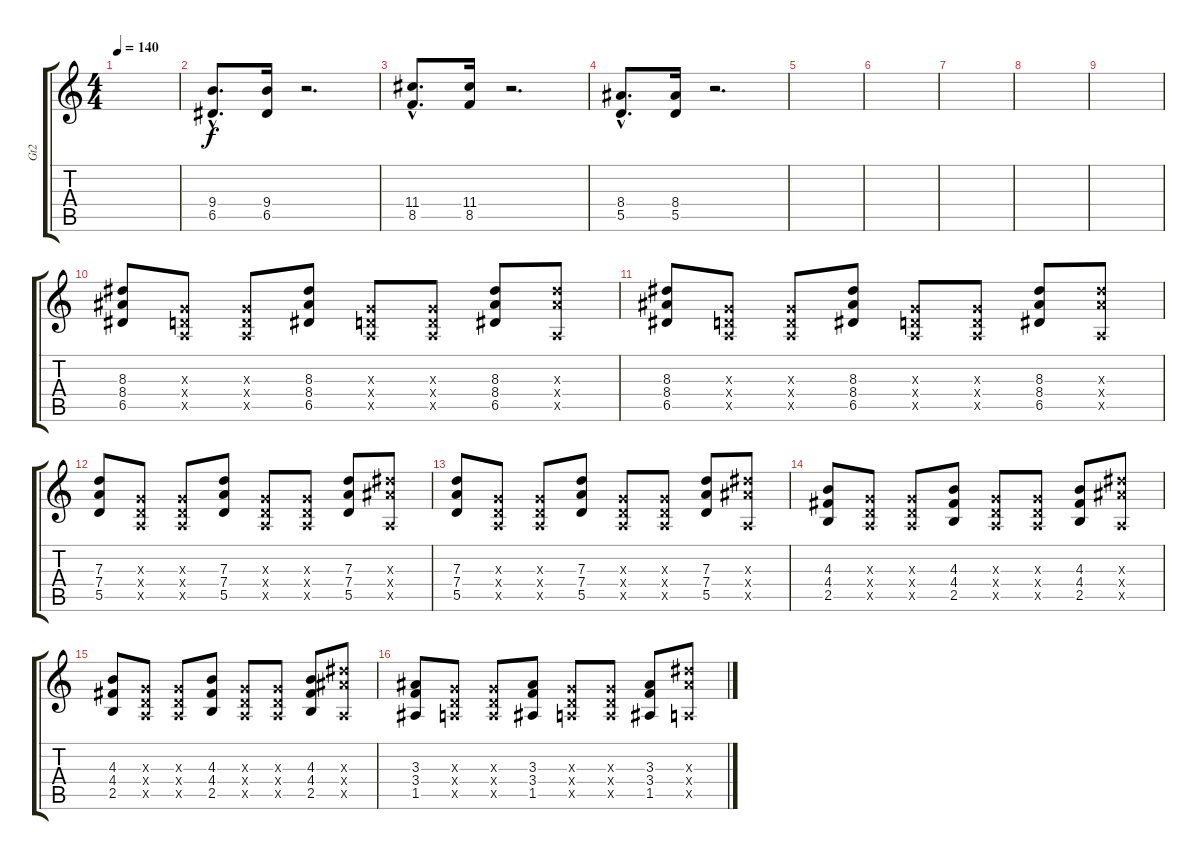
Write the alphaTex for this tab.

\track ("Gt2" "Gt2") {instrument overdrivenguitar}
\staff {score tabs}
\tuning (E4 B3 G3 D3 A2 E2) {hide}
\ts (4 4)
\tempo 140
\clef g2
\ks c
|
(9.4{hac} 6.5{hac}).8{d volume 9} (9.4 6.5).16 r.2{d} |
(11.4{hac} 8.5{hac}).8{d} (11.4 8.5).16 r.2{d} |
(8.4{hac} 5.5{hac}).8{d} (8.4 5.5).16 r.2{d} |
|
|
|
|
|
(8.3 8.4 6.5).8{volume 6} (0.3{x} 0.4{x} 0.5{x}).8 (0.3{x} 0.4{x} 0.5{x}).8 (8.3 8.4 6.5).8 (0.3{x} 0.4{x} 0.5{x}).8 (0.3{x} 0.4{x} 0.5{x}).8 (8.3 8.4 6.5).8 (8.3{x} 8.4{x} 0.5{x}).8 |
(8.3 8.4 6.5).8{volume 6} (0.3{x} 0.4{x} 0.5{x}).8 (0.3{x} 0.4{x} 0.5{x}).8 (8.3 8.4 6.5).8 (0.3{x} 0.4{x} 0.5{x}).8 (0.3{x} 0.4{x} 0.5{x}).8 (8.3 8.4 6.5).8 (8.3{x} 8.4{x} 0.5{x}).8 |
(7.3 7.4 5.5).8 (0.3{x} 0.4{x} 0.5{x}).8 (0.3{x} 0.4{x} 0.5{x}).8 (7.3 7.4 5.5).8 (0.3{x} 0.4{x} 0.5{x}).8 (0.3{x} 0.4{x} 0.5{x}).8 (7.3 7.4 5.5).8 (8.3{x} 8.4{x} 0.5{x}).8 |
(7.3 7.4 5.5).8 (0.3{x} 0.4{x} 0.5{x}).8 (0.3{x} 0.4{x} 0.5{x}).8 (7.3 7.4 5.5).8 (0.3{x} 0.4{x} 0.5{x}).8 (0.3{x} 0.4{x} 0.5{x}).8 (7.3 7.4 5.5).8 (8.3{x} 8.4{x} 0.5{x}).8 |
(4.3 4.4 2.5).8 (0.3{x} 0.4{x} 0.5{x}).8 (0.3{x} 0.4{x} 0.5{x}).8 (4.3 4.4 2.5).8 (0.3{x} 0.4{x} 0.5{x}).8 (0.3{x} 0.4{x} 0.5{x}).8 (4.3 4.4 2.5).8 (8.3{x} 8.4{x} 0.5{x}).8 |
(4.3 4.4 2.5).8 (0.3{x} 0.4{x} 0.5{x}).8 (0.3{x} 0.4{x} 0.5{x}).8 (4.3 4.4 2.5).8 (0.3{x} 0.4{x} 0.5{x}).8 (0.3{x} 0.4{x} 0.5{x}).8 (4.3 4.4 2.5).8 (8.3{x} 8.4{x} 0.5{x}).8 |
(3.3 3.4 1.5).8 (0.3{x} 0.4{x} 0.5{x}).8 (0.3{x} 0.4{x} 0.5{x}).8 (3.3 3.4 1.5).8 (0.3{x} 0.4{x} 0.5{x}).8 (0.3{x} 0.4{x} 0.5{x}).8 (3.3 3.4 1.5).8 (8.3{x} 8.4{x} 0.5{x}).8
